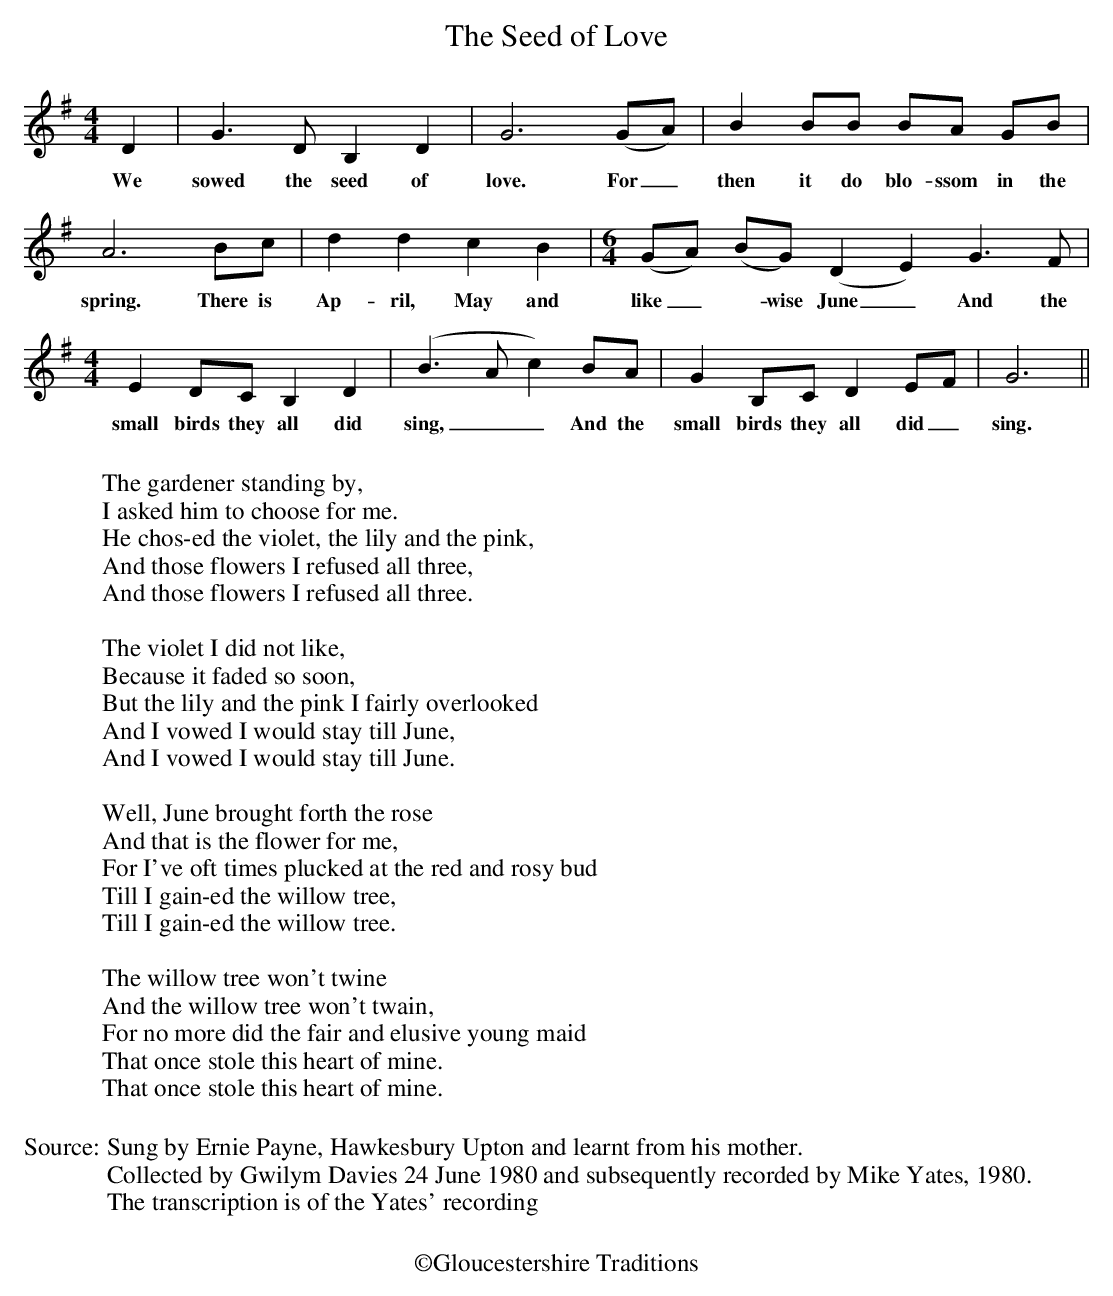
X:1
T:The Seed of Love
M:4/4
L:1/4
K:Gmaj clef=treble octave=0
D|G>DB,D|G3(G/2A/2)|B B/2B/2 B/2A/2 G/2B/2|
w:We sowed the seed of love. For_ then it do blo-ssom in the
A3B/2c/2|ddcB|[M:6/4](G/2A/2) (B/2G/2)(DE)G>F|
w:spring. There is Ap-ril, May and like_-wise June_ And the
[M:4/4]ED/2C/2B,D|(B>Ac)B/2A/2|GB,/2C/2DE/2F/2|G3||
w:small birds they all did sing,__ And the small birds they all did_ sing.
w:
W:
W:The gardener standing by,
W:I asked him to choose for me.
W:He chos-ed the violet, the lily and the pink,
W:And those flowers I refused all three,
W:And those flowers I refused all three.
W:
W:The violet I did not like,
W:Because it faded so soon,
W:But the lily and the pink I fairly overlooked
W:And I vowed I would stay till June,
W:And I vowed I would stay till June.
W:
W:Well, June brought forth the rose
W:And that is the flower for me,
W:For I've oft times plucked at the red and rosy bud
W:Till I gain-ed the willow tree,
W:Till I gain-ed the willow tree.
W:
W:The willow tree won't twine
W:And the willow tree won't twain,
W:For no more did the fair and elusive young maid
W:That once stole this heart of mine.
W:That once stole this heart of mine.
W:
